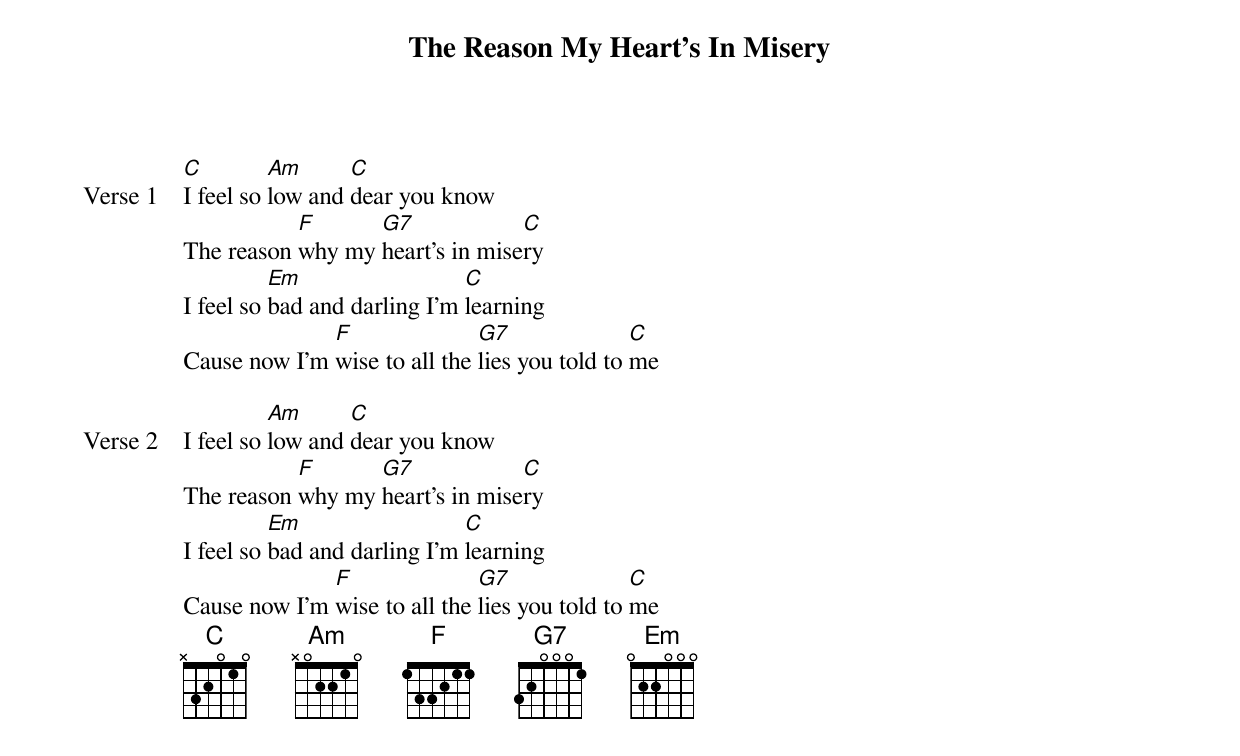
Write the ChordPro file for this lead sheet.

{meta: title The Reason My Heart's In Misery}
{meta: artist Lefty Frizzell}
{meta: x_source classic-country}
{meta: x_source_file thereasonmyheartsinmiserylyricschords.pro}
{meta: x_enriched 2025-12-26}

{start_of_verse: Verse 1}
[C]I feel so [Am]low and [C]dear you know
The reason [F]why my [G7]heart's in mise[C]ry
I feel so [Em]bad and darling I'm [C]learning
Cause now I'm [F]wise to all the [G7]lies you told to [C]me
{end_of_verse}

{start_of_verse: Verse 2}
I feel so [Am]low and [C]dear you know
The reason [F]why my [G7]heart's in mise[C]ry
I feel so [Em]bad and darling I'm [C]learning
Cause now I'm [F]wise to all the [G7]lies you told to [C]me
{end_of_verse}
